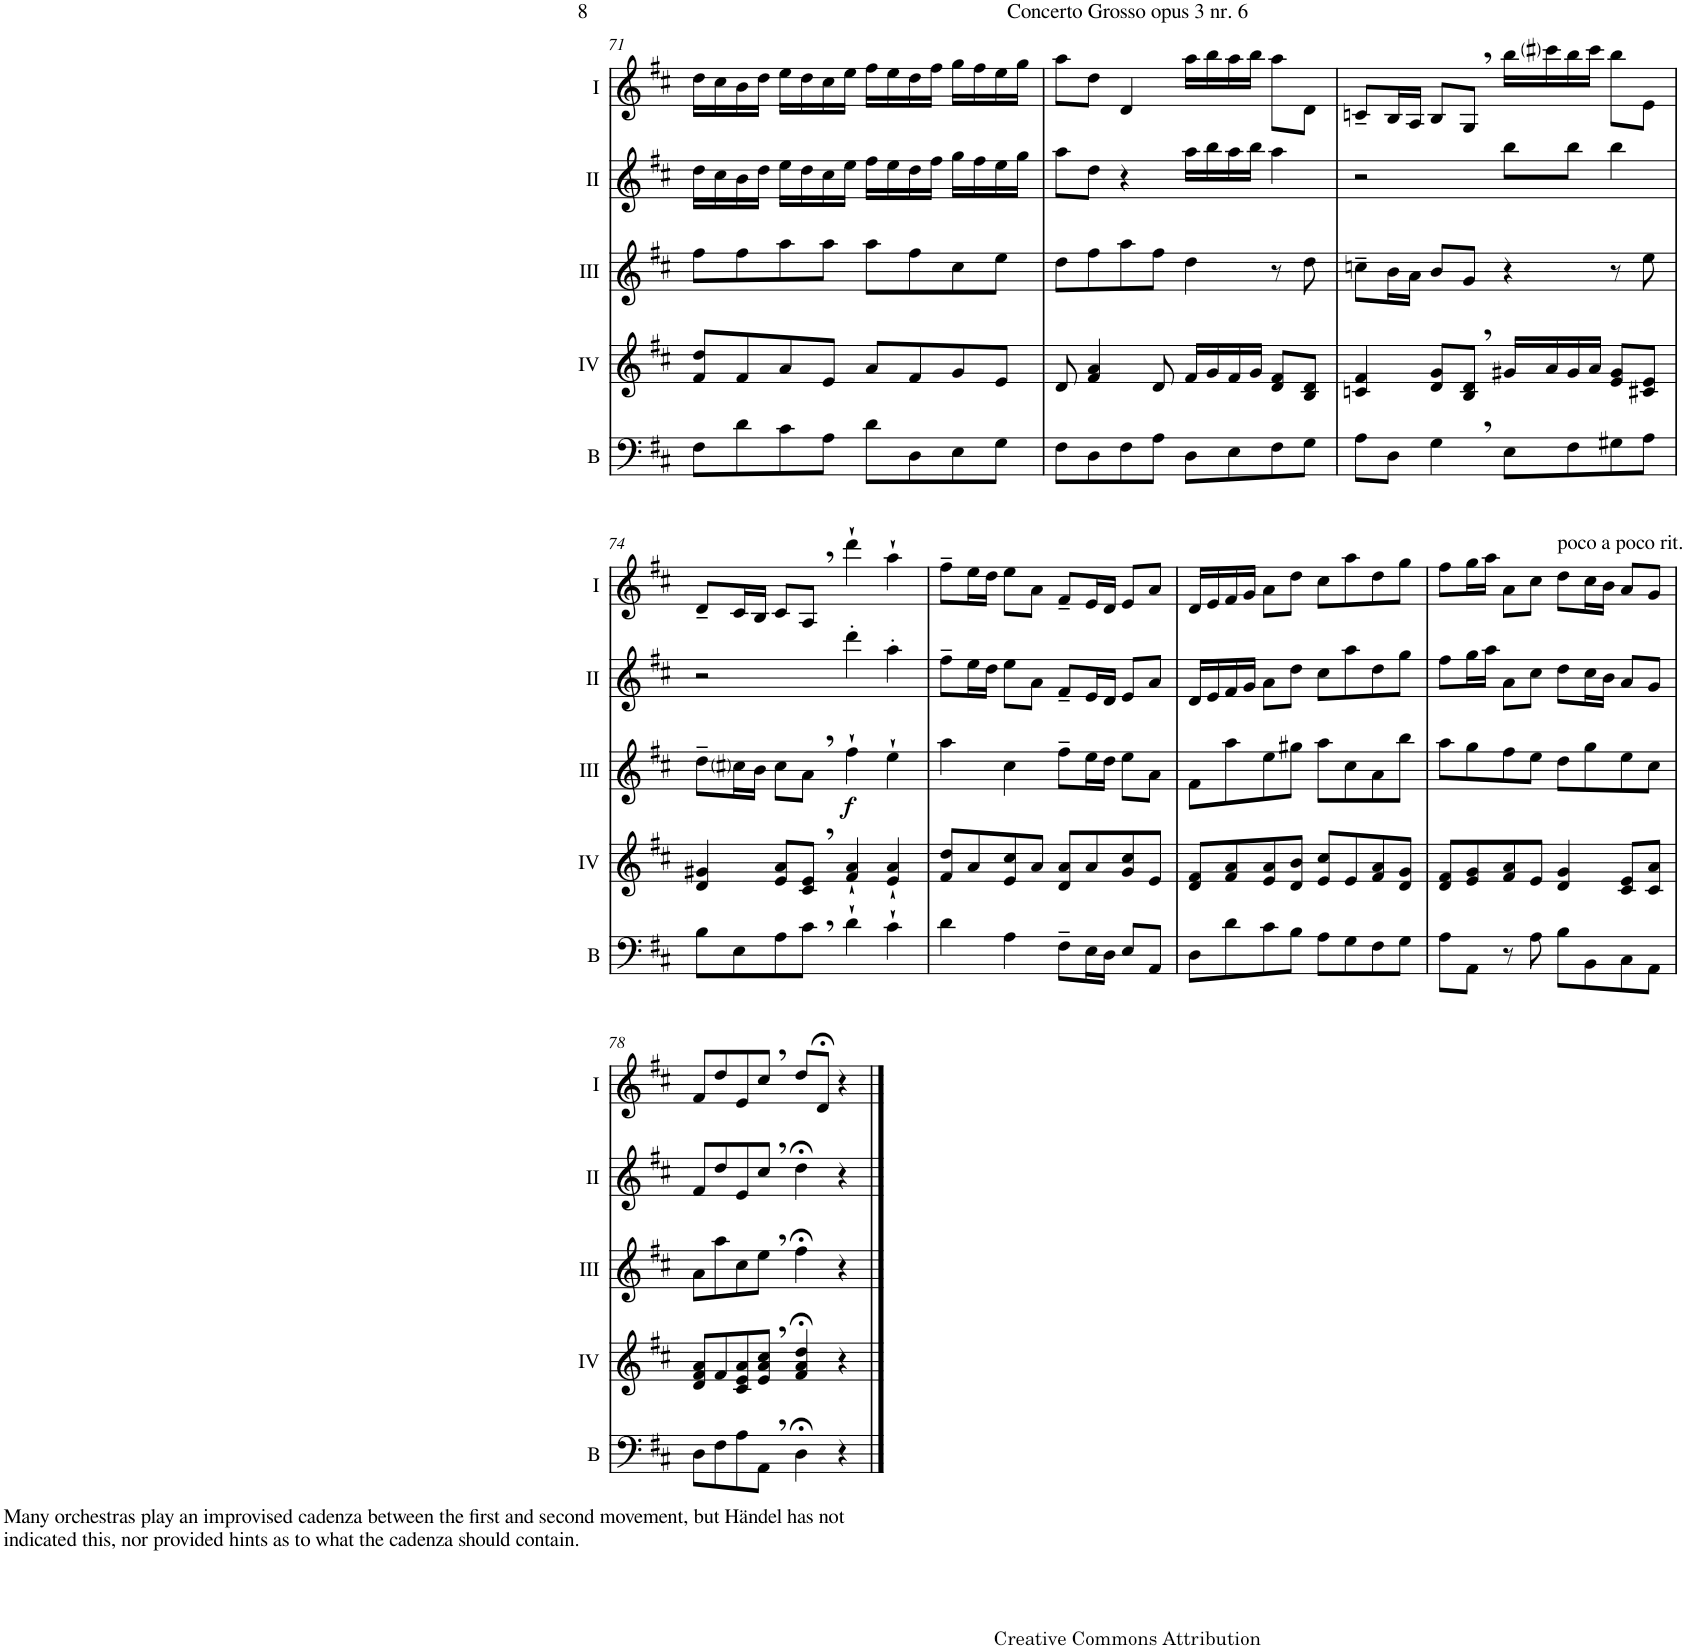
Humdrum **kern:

**kern	**kern	**kern	**dynam	**kern	**kern
*part5	*part4	*part3	*part3	*part2	*part1
*staff5	*staff4	*staff3	*staff3	*staff2	*staff1
*I"Bass	*I"Acc. 4	*I"Acc. 3	*	*I"Acc. 2	*I"Acc. 1
*I'B	*	*	*	*	*
!!LO:PB:g=z
*clefF4	*clefG2	*clefG2	*	*clefG2	*clefG2
*Trd7c12	*	*Trd7c12	*	*	*
*k[f#c#]	*k[f#c#]	*k[f#c#]	*	*k[f#c#]	*k[f#c#]
*M4/4	*M4/4	*M4/4	*	*M4/4	*M4/4
*met(c)	*met(c)	*met(c)	*	*met(c)	*met(c)
=71	=71	=71	=71	=71	=71
8F#\L	8f#/ 8dd/L	8ff#\L	.	16dd\LL	16dd\LL
.	.	.	.	16cc#\	16cc#\
8d\	8f#/	8ff#\	.	16b\	16b\
.	.	.	.	16dd\JJ	16dd\JJ
8c#\	8a/	8aa\	.	16ee\LL	16ee\LL
.	.	.	.	16dd\	16dd\
8A\J	8e/J	8aa\J	.	16cc#\	16cc#\
.	.	.	.	16ee\JJ	16ee\JJ
8d\L	8a/L	8aa\L	.	16ff#\LL	16ff#\LL
.	.	.	.	16ee\	16ee\
8D\	8f#/	8ff#\	.	16dd\	16dd\
.	.	.	.	16ff#\JJ	16ff#\JJ
8E\	8g/	8cc#\	.	16gg\LL	16gg\LL
.	.	.	.	16ff#\	16ff#\
8G\J	8e/J	8ee\J	.	16ee\	16ee\
.	.	.	.	16gg\JJ	16gg\JJ
=72	=72	=72	=72	=72	=72
8F#\L	8d/	8dd\L	.	8aa\L	8aa\L
8D\	4f#/ 4a/	8ff#\	.	8dd\J	8dd\J
8F#\	.	8aa\	.	4r	4d/
8A\J	8d/	8ff#\J	.	.	.
8D\L	16f#/LL	4dd\	.	16aa\LL	16aa\LL
.	16g/	.	.	16bb\	16bb\
8E\	16f#/	.	.	16aa\	16aa\
.	16g/JJ	.	.	16bb\JJ	16bb\JJ
8F#\	8d/ 8f#/L	8r	.	4aa\	8aa\L
8G\J	8B/ 8d/J	8dd\	.	.	8d\J
=73	=73	=73	=73	=73	=73
8A\L	4cn/ 4f#/	8ccn~\L	.	2r	8cn~/L
8D\J	.	16b\L	.	.	16B/L
.	.	16a\JJ	.	.	16A/JJ
4G,\	8d/ 8g/L	8b/L	.	.	8B/L
.	8B/, 8d/,J	8g/J	.	.	8G,/J
8E\L	16g#X/LL	4r	.	8bb\L	16bb\LL
.	16a/	.	.	.	16ccc#i\
8F#\	16g#/	.	.	8bb\J	16bb\
.	16a/JJ	.	.	.	16ccc#\JJ
8G#X\	8e/ 8g#/L	8r	.	4bb\	8bb\L
8A\J	8c#X/ 8e/J	8ee\	.	.	8e\J
!!LO:LB:g=z
=74	=74	=74	=74	=74	=74
8B\L	4d/ 4g#X/	8dd~\L	.	2r	8d~/L
8E\	.	16cc#i\L	.	.	16c#/L
.	.	16b\JJ	.	.	16B/JJ
8A\	8e/ 8a/L	8cc#\L	.	.	8c#/L
8c#,\J	8c#/, 8e/,J	8a,\J	.	.	8A,/J
!	!	!	!LO:DY:b	!	!
4d`\	4f#/` 4a/`	4ff#`\	f	4ddd'\	4ddd`\
4c#`\	4e/` 4a/`	4ee`\	.	4aa'\	4aa`\
=75	=75	=75	=75	=75	=75
4d\	8f#/ 8dd/L	4aa\	.	8ff#~\L	8ff#~\L
.	8a/	.	.	16ee\L	16ee\L
.	.	.	.	16dd\JJ	16dd\JJ
4A\	8e/ 8cc#/	4cc#\	.	8ee\L	8ee\L
.	8a/J	.	.	8a\J	8a\J
8F#~\L	8d/ 8a/L	8ff#~\L	.	8f#~/L	8f#~/L
16E\L	8a/	16ee\L	.	16e/L	16e/L
16D\JJ	.	16dd\JJ	.	16d/JJ	16d/JJ
8E/L	8g/ 8cc#/	8ee\L	.	8e/L	8e/L
8AA/J	8e/J	8a\J	.	8a/J	8a/J
=76	=76	=76	=76	=76	=76
8D\L	8d/ 8f#/L	8f#\L	.	16d/LL	16d/LL
.	.	.	.	16e/	16e/
8d\	8f#/ 8a/	8aa\	.	16f#/	16f#/
.	.	.	.	16g/JJ	16g/JJ
8c#\	8e/ 8a/	8ee\	.	8a\L	8a\L
8B\J	8d/ 8b/J	8gg#X\J	.	8dd\J	8dd\J
8A\L	8e/ 8cc#/L	8aa\L	.	8cc#\L	8cc#\L
8G\	8e/	8cc#\	.	8aa\	8aa\
8F#\	8f#/ 8a/	8a\	.	8dd\	8dd\
8G\J	8d/ 8g/J	8bb\J	.	8gg\J	8gg\J
=77	=77	=77	=77	=77	=77
8A\L	8d/ 8f#/L	8aa\L	.	8ff#\L	8ff#\L
8AA\J	8e/ 8g/	8gg\	.	16gg\L	16gg\L
.	.	.	.	16aa\JJ	16aa\JJ
8r	8f#/ 8a/	8ff#\	.	8a\L	8a\L
8A\	8e/J	8ee\J	.	8cc#\J	8cc#\J
!	!	!	!	!	!LO:TX:a:t=poco a poco rit.
8B\L	4d/ 4g/	8dd\L	.	8dd\L	8dd\L
8BB\	.	8gg\	.	16cc#\L	16cc#\L
.	.	.	.	16b\JJ	16b\JJ
8C#\	8c#/ 8e/L	8ee\	.	8a/L	8a/L
8AA\J	8c#/ 8a/J	8cc#\J	.	8g/J	8g/J
!!LO:LB:g=z
=78	=78	=78	=78	=78	=78
!	!	!	!	!	!LO:TX:b:t=Many orchestras play an improvised cadenza between the first and second movement, but Händel has not
!	!	!	!	!	!LO:TX:b:t=indicated this, nor provided hints as to what the cadenza should contain.
8D\L	8d/ 8f#/ 8a/L	8a\L	.	8f#/L	8f#/L
8F#\	8f#/	8aa\	.	8dd/	8dd/
8A\	8c#/ 8e/ 8a/	8cc#\	.	8e/	8e/
8AA,\J	8e/, 8a/, 8cc#/,J	8ee,\J	.	8cc#,/J	8cc#,/J
4D;<\	4f#/;< 4a/;< 4dd/;<	4ff#;<\	.	4dd;<\	8dd/L
.	.	.	.	.	8d;</J
4r	4r	4r	.	4r	4r
==	==	==	==	==	==
*-	*-	*-	*-	*-	*-
